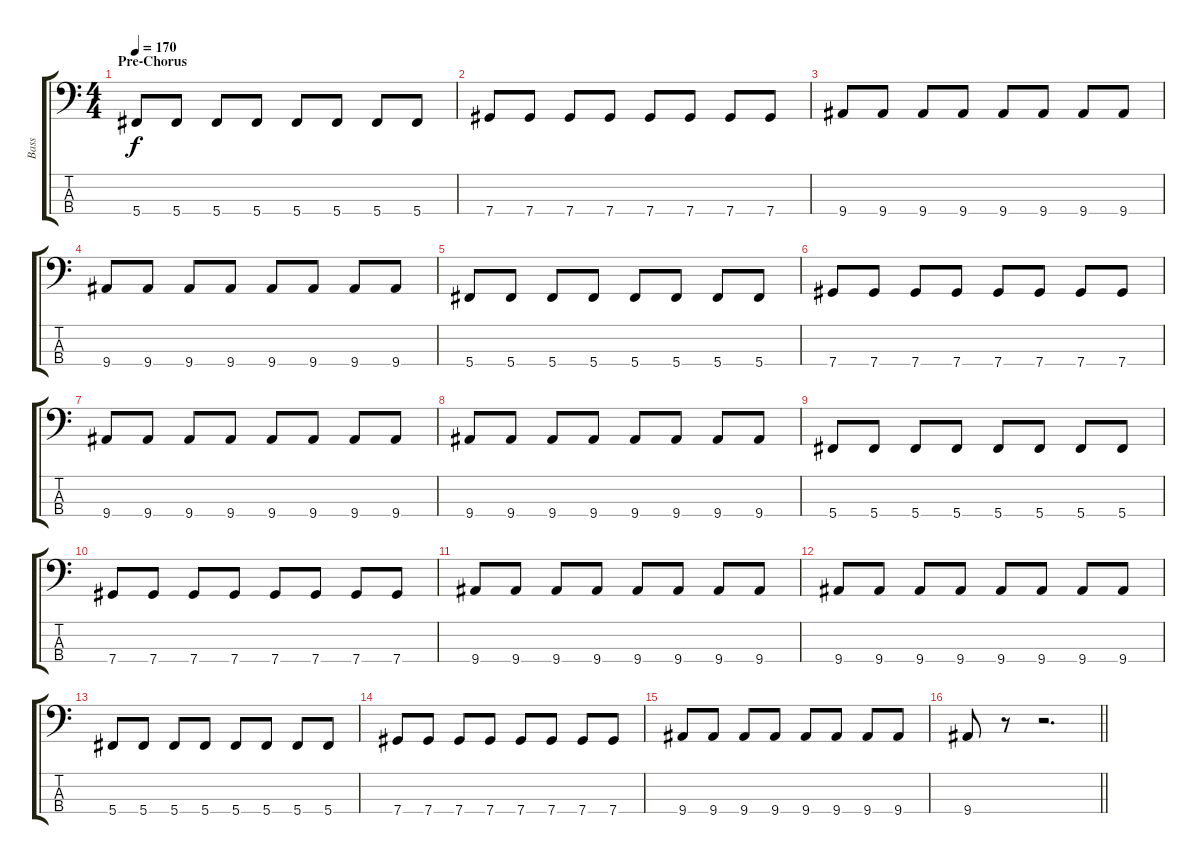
\track ("Bass" "Bass") {instrument electricbasspick}
\staff {score tabs}
\tuning (Gb2 Db2 Ab1 Db1) {hide}
\ts (4 4)
\section ("" "Pre-Chorus")
\tempo 170
\clef f4
\ks c
5.4.8{dy f} 5.4.8 5.4.8 5.4.8 5.4.8 5.4.8 5.4.8 5.4.8 |
7.4.8 7.4.8 7.4.8 7.4.8 7.4.8 7.4.8 7.4.8 7.4.8 |
9.4.8 9.4.8 9.4.8 9.4.8 9.4.8 9.4.8 9.4.8 9.4.8 |
9.4.8 9.4.8 9.4.8 9.4.8 9.4.8 9.4.8 9.4.8 9.4.8 |
5.4.8 5.4.8 5.4.8 5.4.8 5.4.8 5.4.8 5.4.8 5.4.8 |
7.4.8 7.4.8 7.4.8 7.4.8 7.4.8 7.4.8 7.4.8 7.4.8 |
9.4.8 9.4.8 9.4.8 9.4.8 9.4.8 9.4.8 9.4.8 9.4.8 |
9.4.8 9.4.8 9.4.8 9.4.8 9.4.8 9.4.8 9.4.8 9.4.8 |
5.4.8 5.4.8 5.4.8 5.4.8 5.4.8 5.4.8 5.4.8 5.4.8 |
7.4.8 7.4.8 7.4.8 7.4.8 7.4.8 7.4.8 7.4.8 7.4.8 |
9.4.8 9.4.8 9.4.8 9.4.8 9.4.8 9.4.8 9.4.8 9.4.8 |
9.4.8 9.4.8 9.4.8 9.4.8 9.4.8 9.4.8 9.4.8 9.4.8 |
5.4.8 5.4.8 5.4.8 5.4.8 5.4.8 5.4.8 5.4.8 5.4.8 |
7.4.8 7.4.8 7.4.8 7.4.8 7.4.8 7.4.8 7.4.8 7.4.8 |
9.4.8 9.4.8 9.4.8 9.4.8 9.4.8 9.4.8 9.4.8 9.4.8 |
\barLineRight lightlight
9.4.8 r.8 r.2{d}
